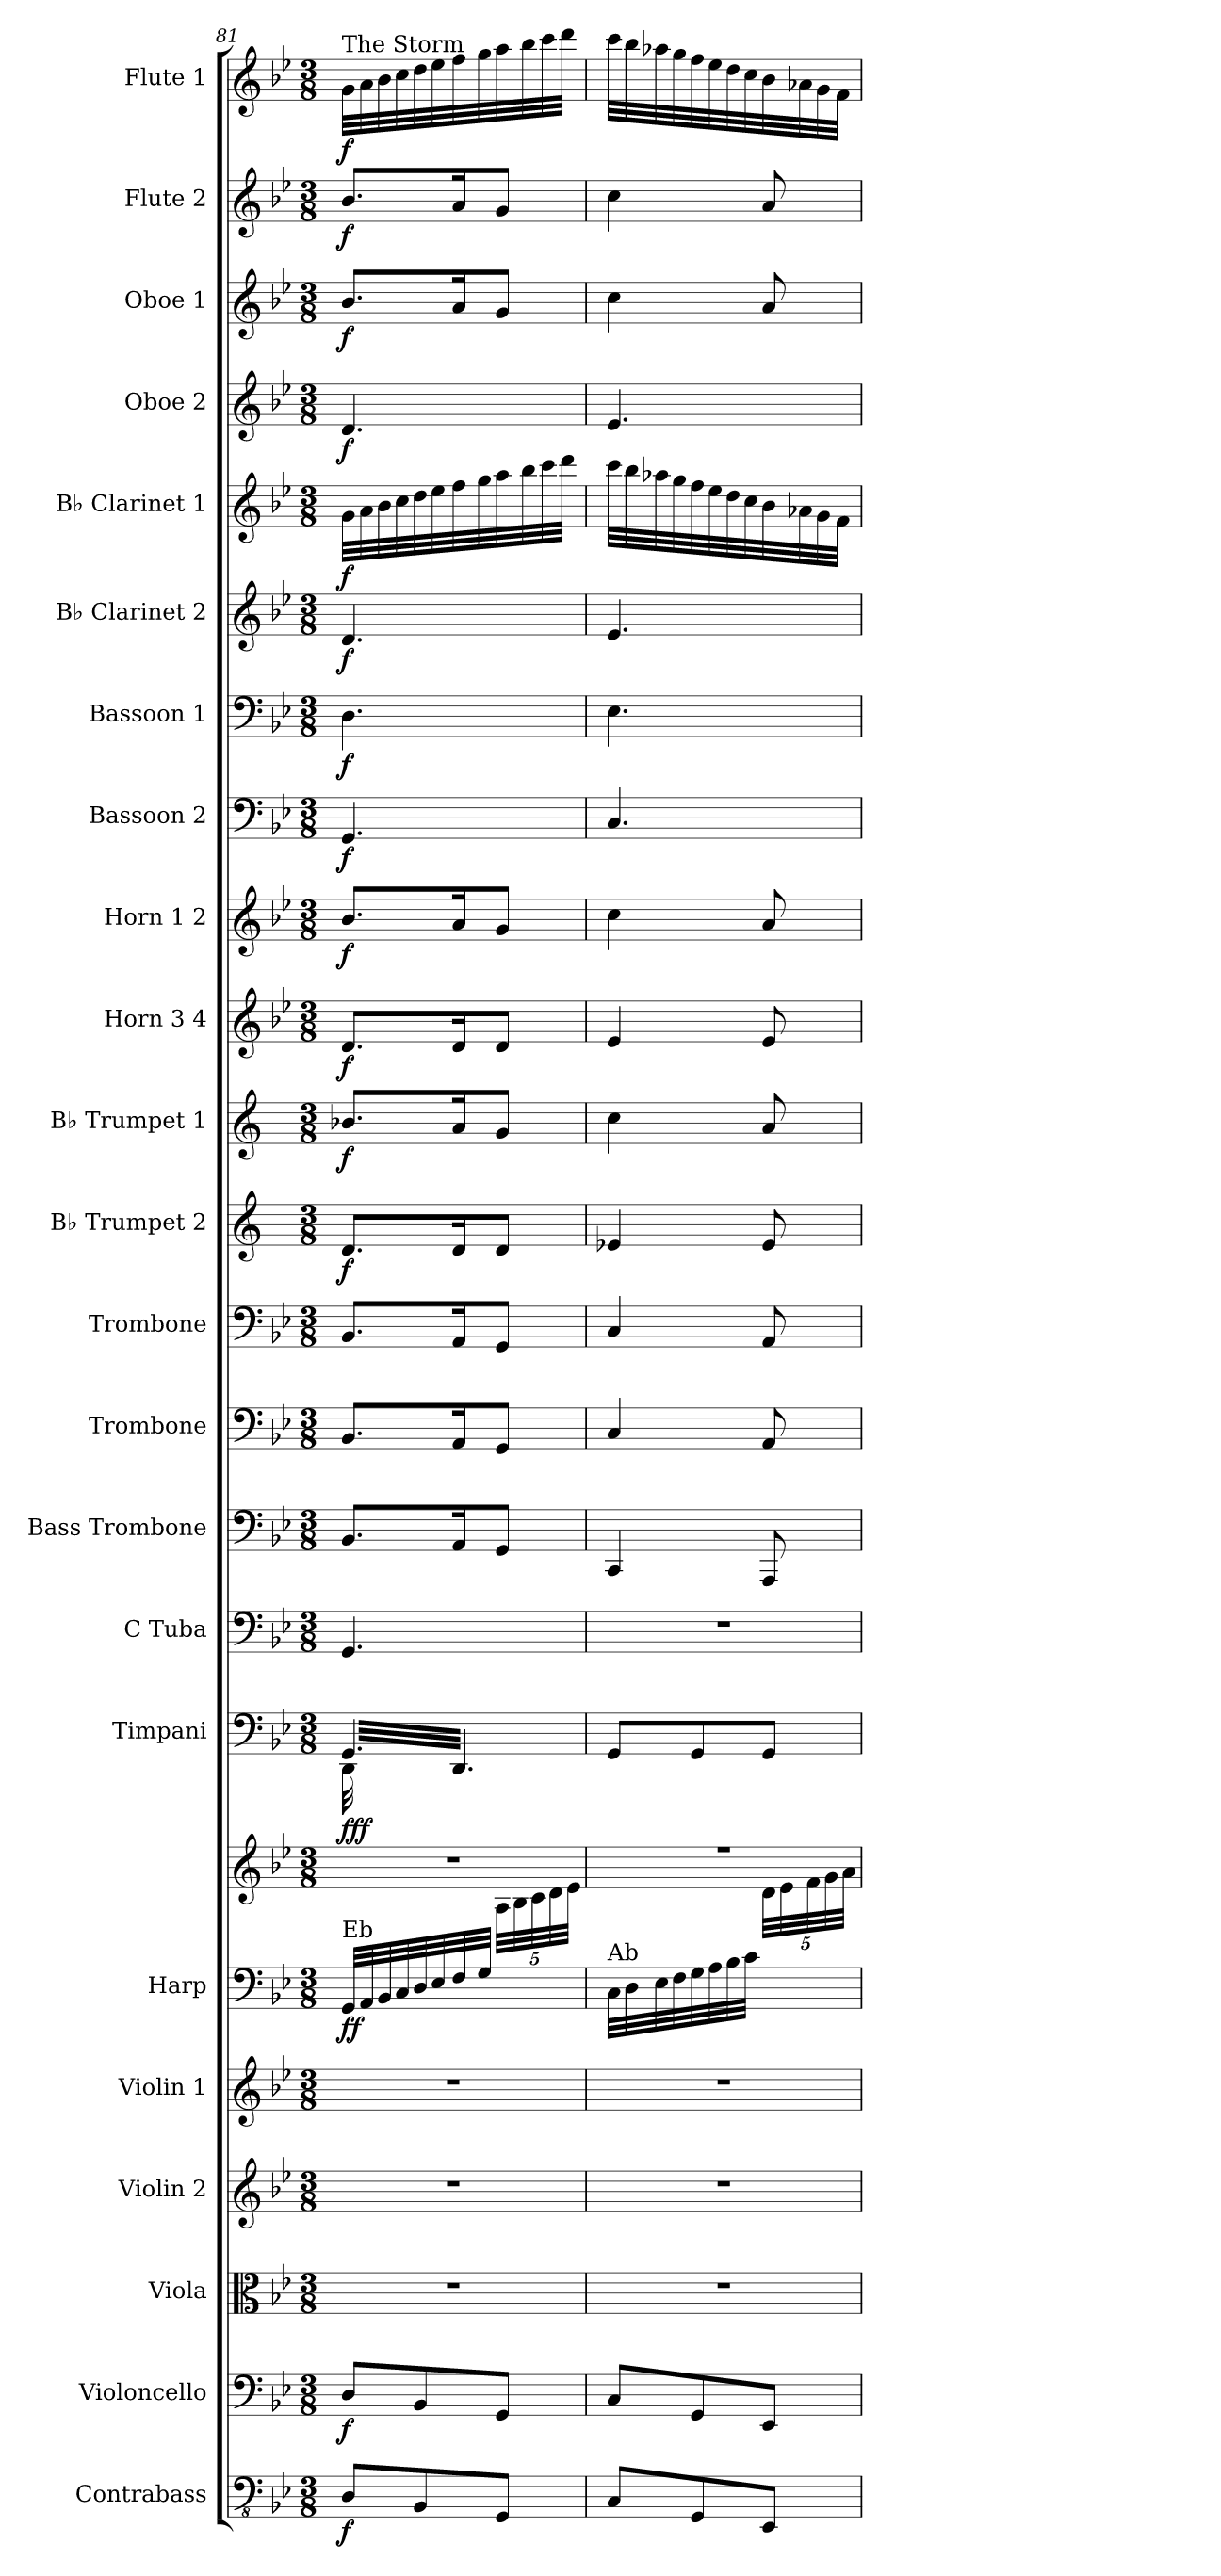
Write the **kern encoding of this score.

**kern	**dynam	**kern	**dynam	**kern	**kern	**kern	**kern	**kern	**dynam	**kern	**dynam	**kern	**kern	**kern	**kern	**kern	**dynam	**kern	**dynam	**kern	**dynam	**kern	**dynam	**kern	**dynam	**kern	**dynam	**kern	**dynam	**kern	**dynam	**kern	**dynam	**kern	**dynam	**kern	**dynam	**kern	**dynam
*part23	*part23	*part22	*part22	*part21	*part20	*part19	*part18	*part18	*part18	*part17	*part17	*part16	*part15	*part14	*part13	*part12	*part12	*part11	*part11	*part10	*part10	*part9	*part9	*part8	*part8	*part7	*part7	*part6	*part6	*part5	*part5	*part4	*part4	*part3	*part3	*part2	*part2	*part1	*part1
*staff24	*staff24	*staff23	*staff23	*staff22	*staff21	*staff20	*staff19	*staff18	*staff18/19	*staff17	*staff17	*staff16	*staff15	*staff14	*staff13	*staff12	*staff12	*staff11	*staff11	*staff10	*staff10	*staff9	*staff9	*staff8	*staff8	*staff7	*staff7	*staff6	*staff6	*staff5	*staff5	*staff4	*staff4	*staff3	*staff3	*staff2	*staff2	*staff1	*staff1
*I"Contrabass	*	*I"Violoncello	*	*I"Viola	*I"Violin 2	*I"Violin 1	*I"Harp	*	*	*I"Timpani	*	*I"C Tuba	*I"Bass Trombone	*I"Trombone	*I"Trombone	*I"B♭ Trumpet 2	*	*I"B♭ Trumpet 1	*	*I"Horn 3 4	*	*I"Horn 1 2	*	*I"Bassoon 2	*	*I"Bassoon 1	*	*I"B♭ Clarinet 2	*	*I"B♭ Clarinet 1	*	*I"Oboe 2	*	*I"Oboe 1	*	*I"Flute 2	*	*I"Flute 1	*
*I'Cbs.	*	*I'Vlc.	*	*I'Vla.	*I'Vln. 2	*I'Vln. 1	*I'Hrp.	*	*	*I'Timp.	*	*I'C Tu.	*I'B. Trb.	*I'Trb.	*I'Trb.	*I'B♭ Tpt. 2	*	*I'B♭ Tpt. 1	*	*I'Hn. 3 4	*	*I'Hn. 1 2	*	*I'Bsn. 2	*	*I'Bsn. 1	*	*I'B♭ Cl. 2	*	*I'B♭ Cl. 1	*	*I'Ob. 2	*	*I'Ob. 1	*	*I'Fl. 2	*	*I'Fl. 1	*
*clefFv4	*	*clefF4	*	*clefC3	*clefG2	*clefG2	*clefF4	*clefG2	*	*clefF4	*	*clefF4	*clefF4	*clefF4	*clefF4	*clefG2	*	*clefG2	*	*clefG2	*	*clefG2	*	*clefF4	*	*clefF4	*	*clefG2	*	*clefG2	*	*clefG2	*	*clefG2	*	*clefG2	*	*clefG2	*
*	*	*	*	*	*	*	*	*	*	*	*	*	*	*	*	*ITrd1c2	*	*ITrd1c2	*	*ITrd4c7	*	*ITrd4c7	*	*	*	*	*	*ITrd1c2	*	*ITrd1c2	*	*	*	*	*	*	*	*	*
*k[b-e-]	*	*k[b-e-]	*	*k[b-e-]	*k[b-e-]	*k[b-e-]	*k[b-e-]	*k[b-e-]	*	*k[b-e-]	*	*k[b-e-]	*k[b-e-]	*k[b-e-]	*k[b-e-]	*k[b-e-]	*	*k[b-e-]	*	*k[b-e-a-]	*	*k[b-e-a-]	*	*k[b-e-]	*	*k[b-e-]	*	*k[b-e-a-d-]	*	*k[b-e-a-d-]	*	*k[b-e-]	*	*k[b-e-]	*	*k[b-e-]	*	*k[b-e-]	*
*B-:	*	*B-:	*	*B-:	*B-:	*B-:	*B-:	*B-:	*	*B-:	*	*B-:	*B-:	*B-:	*B-:	*B-:	*	*B-:	*	*E-:	*	*E-:	*	*B-:	*	*B-:	*	*A-:	*	*A-:	*	*B-:	*	*B-:	*	*B-:	*	*B-:	*
*M3/8	*	*M3/8	*	*M3/8	*M3/8	*M3/8	*M3/8	*M3/8	*	*M3/8	*	*M3/8	*M3/8	*M3/8	*M3/8	*M3/8	*	*M3/8	*	*M3/8	*	*M3/8	*	*M3/8	*	*M3/8	*	*M3/8	*	*M3/8	*	*M3/8	*	*M3/8	*	*M3/8	*	*M3/8	*
=81	=81	=81	=81	=81	=81	=81	=81	=81	=81	=81	=81	=81	=81	=81	=81	=81	=81	=81	=81	=81	=81	=81	=81	=81	=81	=81	=81	=81	=81	=81	=81	=81	=81	=81	=81	=81	=81	=81	=81
*	*	*	*	*	*	*	*	*^	*	*^	*	*	*	*	*	*	*	*	*	*	*	*	*	*	*	*	*	*	*	*	*	*	*	*	*	*	*	*	*
!	!	!	!	!	!	!	!	!	!	!	!	!	!	!	!	!	!	!	!	!	!	!	!	!	!	!	!	!	!	!	!	!	!	!	!	!	!	!	!	!LO:TX:a:t=The Storm	!
!	!	!	!	!	!	!	!LO:TX:a:t=Eb	!	!	!	!	!	!	!	!	!	!	!	!	!	!	!	!	!	!	!	!	!	!	!	!	!	!	!	!	!	!	!	!	!	!
!	!LO:DY:b	!	!LO:DY:b	!	!	!	!	!	!	!LO:DY:b=2	!	!	!	!	!	!	!	!	!	!	!	!	!	!	!	!	!	!	!	!	!	!	!	!	!	!	!	!	!	!	!
!	!	!	!	!	!	!	!	!	!	!LO:DY:n=1:b	!	!	!LO:DY:b	!	!	!	!	!	!LO:DY:b	!	!LO:DY:b	!	!LO:DY:b	!	!LO:DY:b	!	!LO:DY:b	!	!LO:DY:b	!	!LO:DY:b	!	!LO:DY:b	!	!LO:DY:b	!	!LO:DY:b	!	!LO:DY:b	!	!LO:DY:b
*	*	*	*	*	*	*	*	*	*	*	*tremolo	*	*	*	*	*	*	*	*	*	*	*	*	*	*	*	*	*	*	*	*	*	*	*	*	*	*	*	*	*	*
8DD/L	f	8D/L	f	4.r	4.r	4.r	32GG/LLL	4.r	4ryy	f f	32GG/LLL	32DD	fff	4.GG/	8.BB-/L	8.BB-/L	8.BB-/L	8.c/L	f	8.a-X/L	f	8.G/L	f	8.e-/L	f	4.GG/	f	4.D\	f	4.c/	f	32f\LLL	f	4.d/	f	8.b-/L	f	8.b-/L	f	32g\LLL	f
.	.	.	.	.	.	.	32AA/	.	.	.	32DD/	32DDyy	.	.	.	.	.	.	.	.	.	.	.	.	.	.	.	.	.	.	.	32g\	.	.	.	.	.	.	.	32a\	.
.	.	.	.	.	.	.	32BB-/	.	.	.	32GG/	32GGyy	.	.	.	.	.	.	.	.	.	.	.	.	.	.	.	.	.	.	.	32a-\	.	.	.	.	.	.	.	32b-\	.
.	.	.	.	.	.	.	32C/	.	.	.	32DD/	32DDyy	.	.	.	.	.	.	.	.	.	.	.	.	.	.	.	.	.	.	.	32b-\	.	.	.	.	.	.	.	32cc\	.
8BBB-/	.	8BB-/	.	.	.	.	32D/	.	.	.	32GG/	32GGyy	.	.	.	.	.	.	.	.	.	.	.	.	.	.	.	.	.	.	.	32cc\	.	.	.	.	.	.	.	32dd\	.
.	.	.	.	.	.	.	32E-/	.	.	.	32DD/	32DDyy	.	.	.	.	.	.	.	.	.	.	.	.	.	.	.	.	.	.	.	32dd-\	.	.	.	.	.	.	.	32ee-\	.
.	.	.	.	.	.	.	32F/	.	.	.	32GG/	32GGyy	.	.	16AA/K	16AA/K	16AA/K	16c/K	.	16g/K	.	16G/K	.	16d/K	.	.	.	.	.	.	.	32ee-\	.	.	.	16a/K	.	16a/K	.	32ff\	.
.	.	.	.	.	.	.	32G/JJJ	.	.	.	32DD/	32DDyy	.	.	.	.	.	.	.	.	.	.	.	.	.	.	.	.	.	.	.	32ff\	.	.	.	.	.	.	.	32gg\	.
*	*	*	*	*	*	*	*	*	*Xbrackettup	*	*	*	*	*	*	*	*	*	*	*	*	*	*	*	*	*	*	*	*	*	*	*	*	*	*	*	*	*	*	*	*
8GGG/J	.	8GG/J	.	.	.	.	8ryy	.	40A\LLL	.	32GG/	32GGyy	.	.	8GG/J	8GG/J	8GG/J	8c/J	.	8f/J	.	8G/J	.	8c/J	.	.	.	.	.	.	.	32gg\	.	.	.	8g/J	.	8g/J	.	32aa\	.
.	.	.	.	.	.	.	.	.	40B-\	.	.	.	.	.	.	.	.	.	.	.	.	.	.	.	.	.	.	.	.	.	.	.	.	.	.	.	.	.	.	.	.
.	.	.	.	.	.	.	.	.	.	.	32DD/	32DDyy	.	.	.	.	.	.	.	.	.	.	.	.	.	.	.	.	.	.	.	32aa-\	.	.	.	.	.	.	.	32bb-\	.
.	.	.	.	.	.	.	.	.	40c\	.	.	.	.	.	.	.	.	.	.	.	.	.	.	.	.	.	.	.	.	.	.	.	.	.	.	.	.	.	.	.	.
.	.	.	.	.	.	.	.	.	.	.	32GG/	32GGyy	.	.	.	.	.	.	.	.	.	.	.	.	.	.	.	.	.	.	.	32bb-\	.	.	.	.	.	.	.	32ccc\	.
.	.	.	.	.	.	.	.	.	40d\	.	.	.	.	.	.	.	.	.	.	.	.	.	.	.	.	.	.	.	.	.	.	.	.	.	.	.	.	.	.	.	.
.	.	.	.	.	.	.	.	.	.	.	32DD/JJJ	32DDyy	.	.	.	.	.	.	.	.	.	.	.	.	.	.	.	.	.	.	.	32ccc\JJJ	.	.	.	.	.	.	.	32ddd\JJJ	.
*	*	*	*	*	*	*	*	*	*	*	*Xtremolo	*	*	*	*	*	*	*	*	*	*	*	*	*	*	*	*	*	*	*	*	*	*	*	*	*	*	*	*	*	*
.	.	.	.	.	.	.	.	.	40e-\JJJ	.	.	.	.	.	.	.	.	.	.	.	.	.	.	.	.	.	.	.	.	.	.	.	.	.	.	.	.	.	.	.	.
*	*	*	*	*	*	*	*	*	*	*	*v	*v	*	*	*	*	*	*	*	*	*	*	*	*	*	*	*	*	*	*	*	*	*	*	*	*	*	*	*	*	*
=82	=82	=82	=82	=82	=82	=82	=82	=82	=82	=82	=82	=82	=82	=82	=82	=82	=82	=82	=82	=82	=82	=82	=82	=82	=82	=82	=82	=82	=82	=82	=82	=82	=82	=82	=82	=82	=82	=82	=82	=82
!	!	!	!	!	!	!	!LO:TX:a:t=Ab	!	!	!	!	!	!	!	!	!	!	!	!	!	!	!	!	!	!	!	!	!	!	!	!	!	!	!	!	!	!	!	!	!
8CC/L	.	8C/L	.	4.r	4.r	4.r	32C\LLL	4.r	4ryy	.	8GG/L	.	4.r	4CC/	4C/	4C/	4d-X/	.	4b-\	.	4A-/	.	4f\	.	4.C/	.	4.E-\	.	4.d-/	.	32bb-\LLL	.	4.e-/	.	4cc\	.	4cc\	.	32ccc\LLL	.
.	.	.	.	.	.	.	32D\	.	.	.	.	.	.	.	.	.	.	.	.	.	.	.	.	.	.	.	.	.	.	.	32aa-\	.	.	.	.	.	.	.	32bb-\	.
.	.	.	.	.	.	.	32E-\	.	.	.	.	.	.	.	.	.	.	.	.	.	.	.	.	.	.	.	.	.	.	.	32gg-X\	.	.	.	.	.	.	.	32aa-X\	.
.	.	.	.	.	.	.	32F\	.	.	.	.	.	.	.	.	.	.	.	.	.	.	.	.	.	.	.	.	.	.	.	32ff\	.	.	.	.	.	.	.	32gg\	.
8GGG/	.	8GG/	.	.	.	.	32G\	.	.	.	8GG/	.	.	.	.	.	.	.	.	.	.	.	.	.	.	.	.	.	.	.	32ee-\	.	.	.	.	.	.	.	32ff\	.
.	.	.	.	.	.	.	32A\	.	.	.	.	.	.	.	.	.	.	.	.	.	.	.	.	.	.	.	.	.	.	.	32dd-\	.	.	.	.	.	.	.	32ee-\	.
.	.	.	.	.	.	.	32B-\	.	.	.	.	.	.	.	.	.	.	.	.	.	.	.	.	.	.	.	.	.	.	.	32cc\	.	.	.	.	.	.	.	32dd\	.
.	.	.	.	.	.	.	32c\JJJ	.	.	.	.	.	.	.	.	.	.	.	.	.	.	.	.	.	.	.	.	.	.	.	32b-\	.	.	.	.	.	.	.	32cc\	.
8EEE-/J	.	8EE-/J	.	.	.	.	8ryy	.	40d\LLL	.	8GG/J	.	.	8AAA/	8AA/	8AA/	8d-/	.	8g/	.	8A-/	.	8d/	.	.	.	.	.	.	.	32a-\	.	.	.	8a/	.	8a/	.	32b-\	.
.	.	.	.	.	.	.	.	.	40e-\	.	.	.	.	.	.	.	.	.	.	.	.	.	.	.	.	.	.	.	.	.	.	.	.	.	.	.	.	.	.	.
.	.	.	.	.	.	.	.	.	.	.	.	.	.	.	.	.	.	.	.	.	.	.	.	.	.	.	.	.	.	.	32g-X\	.	.	.	.	.	.	.	32a-X\	.
.	.	.	.	.	.	.	.	.	40f\	.	.	.	.	.	.	.	.	.	.	.	.	.	.	.	.	.	.	.	.	.	.	.	.	.	.	.	.	.	.	.
.	.	.	.	.	.	.	.	.	.	.	.	.	.	.	.	.	.	.	.	.	.	.	.	.	.	.	.	.	.	.	32f\	.	.	.	.	.	.	.	32g\	.
.	.	.	.	.	.	.	.	.	40g\	.	.	.	.	.	.	.	.	.	.	.	.	.	.	.	.	.	.	.	.	.	.	.	.	.	.	.	.	.	.	.
.	.	.	.	.	.	.	.	.	.	.	.	.	.	.	.	.	.	.	.	.	.	.	.	.	.	.	.	.	.	.	32e-\JJJ	.	.	.	.	.	.	.	32f\JJJ	.
.	.	.	.	.	.	.	.	.	40a\JJJ	.	.	.	.	.	.	.	.	.	.	.	.	.	.	.	.	.	.	.	.	.	.	.	.	.	.	.	.	.	.	.
*	*	*	*	*	*	*	*	*v	*v	*	*	*	*	*	*	*	*	*	*	*	*	*	*	*	*	*	*	*	*	*	*	*	*	*	*	*	*	*	*	*
=	=	=	=	=	=	=	=	=	=	=	=	=	=	=	=	=	=	=	=	=	=	=	=	=	=	=	=	=	=	=	=	=	=	=	=	=	=	=	=
*-	*-	*-	*-	*-	*-	*-	*-	*-	*-	*-	*-	*-	*-	*-	*-	*-	*-	*-	*-	*-	*-	*-	*-	*-	*-	*-	*-	*-	*-	*-	*-	*-	*-	*-	*-	*-	*-	*-	*-
